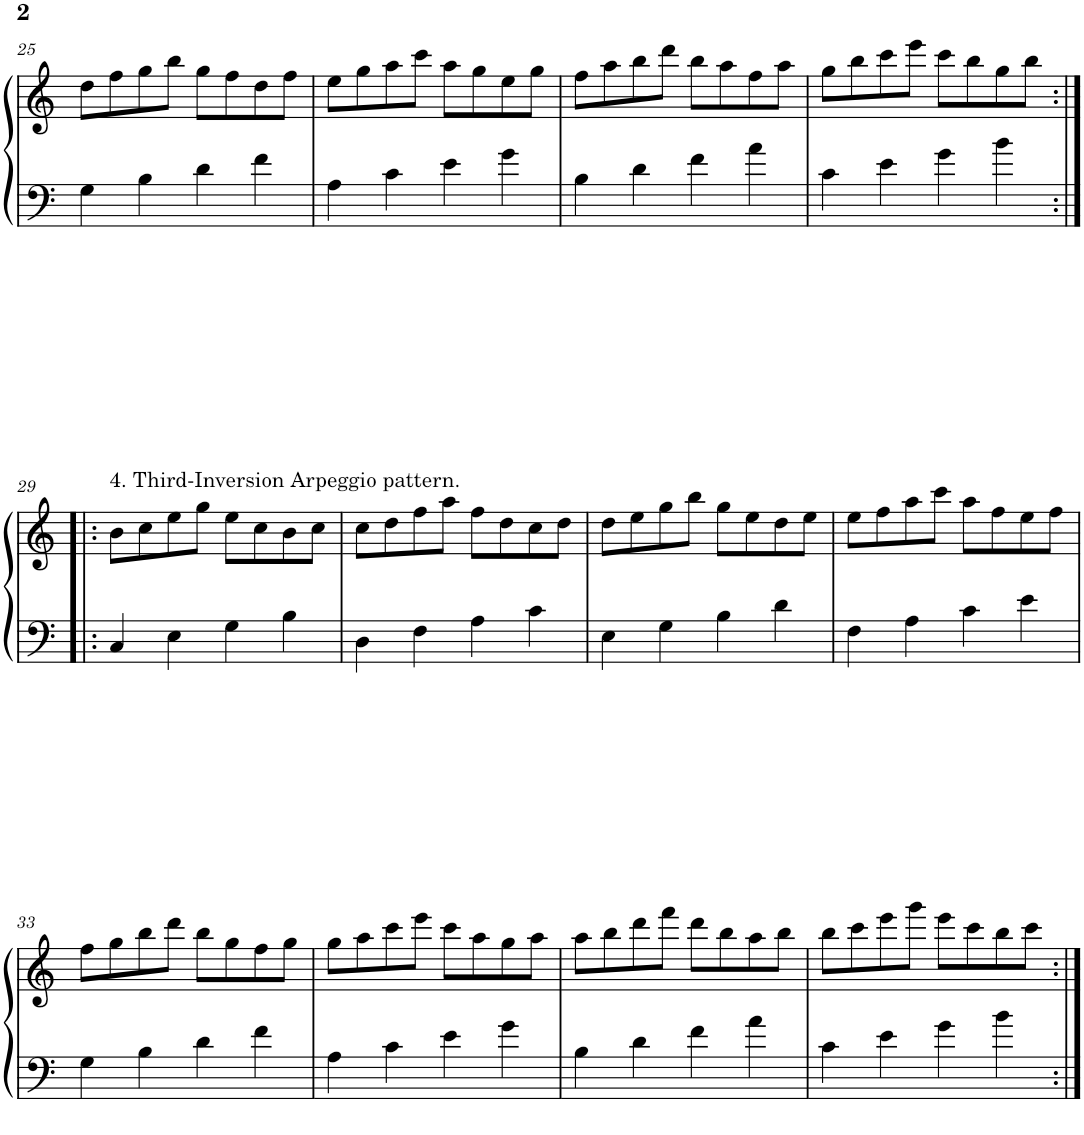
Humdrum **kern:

**kern	**kern
*part1	*part1
*staff2	*staff1
*I"Piano	*
*I'Pno.	*
!!LO:PB:g=z
*clefF4	*clefG2
*k[]	*k[]
*M4/4	*M4/4
=25	=25
4G\	8dd\L
.	8ff\
4B\	8gg\
.	8bb\J
4d\	8gg\L
.	8ff\
4f\	8dd\
.	8ff\J
=26	=26
4A\	8ee\L
.	8gg\
4c\	8aa\
.	8ccc\J
4e\	8aa\L
.	8gg\
4g\	8ee\
.	8gg\J
=27	=27
4B\	8ff\L
.	8aa\
4d\	8bb\
.	8ddd\J
4f\	8bb\L
.	8aa\
4a\	8ff\
.	8aa\J
=28	=28
4c\	8gg\L
.	8bb\
4e\	8ccc\
.	8eee\J
4g\	8ccc\L
.	8bb\
4b\	8gg\
.	8bb\J
!!LO:LB:g=z
=29:|!|:	=29:|!|:
!	!LO:TX:a:t=4. Third-Inversion Arpeggio pattern.
4C/	8b\L
.	8cc\
4E\	8ee\
.	8gg\J
4G\	8ee\L
.	8cc\
4B\	8b\
.	8cc\J
=30	=30
4D\	8cc\L
.	8dd\
4F\	8ff\
.	8aa\J
4A\	8ff\L
.	8dd\
4c\	8cc\
.	8dd\J
=31	=31
4E\	8dd\L
.	8ee\
4G\	8gg\
.	8bb\J
4B\	8gg\L
.	8ee\
4d\	8dd\
.	8ee\J
=32	=32
4F\	8ee\L
.	8ff\
4A\	8aa\
.	8ccc\J
4c\	8aa\L
.	8ff\
4e\	8ee\
.	8ff\J
!!LO:LB:g=z
=33	=33
4G\	8ff\L
.	8gg\
4B\	8bb\
.	8ddd\J
4d\	8bb\L
.	8gg\
4f\	8ff\
.	8gg\J
=34	=34
4A\	8gg\L
.	8aa\
4c\	8ccc\
.	8eee\J
4e\	8ccc\L
.	8aa\
4g\	8gg\
.	8aa\J
=35	=35
4B\	8aa\L
.	8bb\
4d\	8ddd\
.	8fff\J
4f\	8ddd\L
.	8bb\
4a\	8aa\
.	8bb\J
=36	=36
4c\	8bb\L
.	8ccc\
4e\	8eee\
.	8ggg\J
4g\	8eee\L
.	8ccc\
4b\	8bb\
.	8ccc\J
=:|!	=:|!
*-	*-
